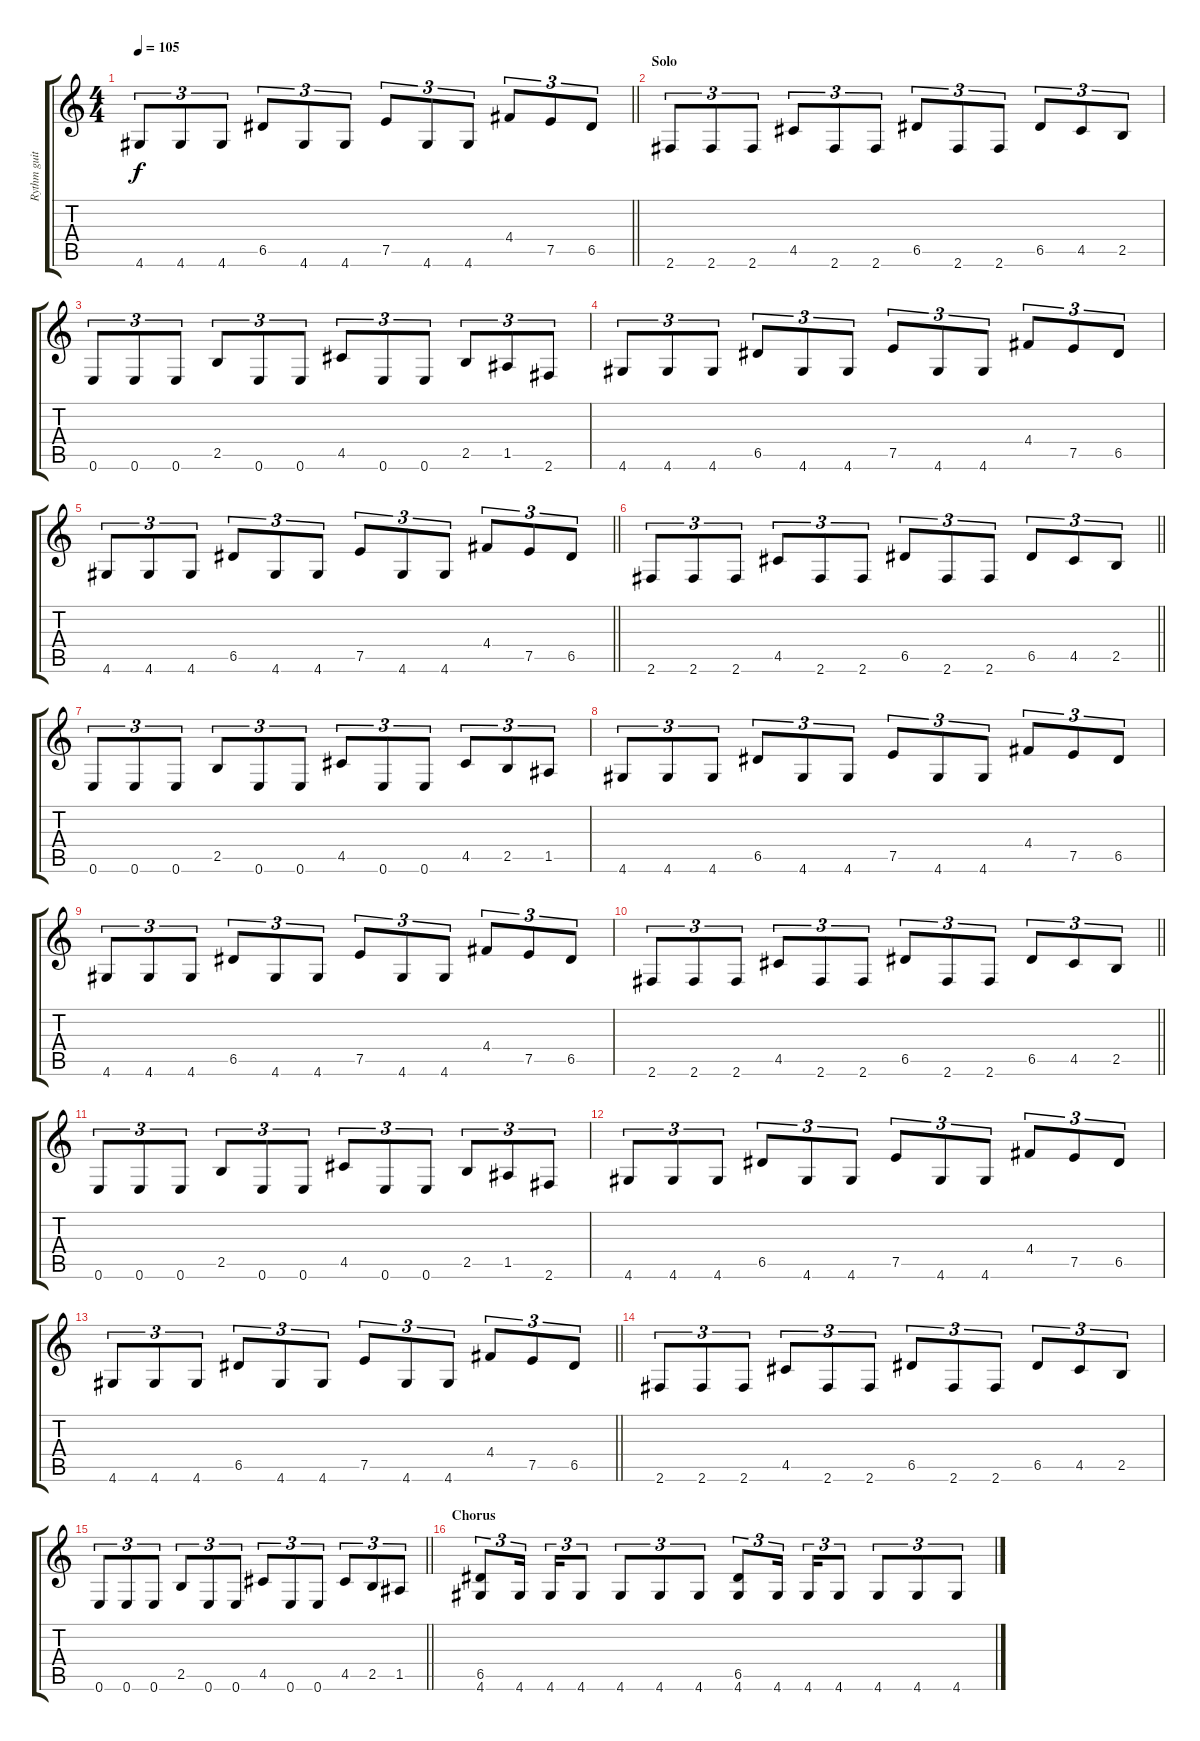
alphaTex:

\track ("Rythm guitar" "Rythm guit") {instrument distortionguitar}
\staff {score tabs}
\tuning (E4 B3 G3 D3 A2 E2) {hide}
\ts (4 4)
\tempo 105
\clef g2
\barLineRight lightlight
\ks c
4.6.8{tu (3 2) dy f} 4.6.8{tu (3 2)} 4.6.8{tu (3 2)} 6.5.8{tu (3 2)} 4.6.8{tu (3 2)} 4.6.8{tu (3 2)} 7.5.8{tu (3 2)} 4.6.8{tu (3 2)} 4.6.8{tu (3 2)} 4.4.8{tu (3 2)} 7.5.8{tu (3 2)} 6.5.8{tu (3 2)} |
\section ("" "Solo")
2.6.8{tu (3 2)} 2.6.8{tu (3 2)} 2.6.8{tu (3 2)} 4.5.8{tu (3 2)} 2.6.8{tu (3 2)} 2.6.8{tu (3 2)} 6.5.8{tu (3 2)} 2.6.8{tu (3 2)} 2.6.8{tu (3 2)} 6.5.8{tu (3 2)} 4.5.8{tu (3 2)} 2.5.8{tu (3 2)} |
0.6.8{tu (3 2)} 0.6.8{tu (3 2)} 0.6.8{tu (3 2)} 2.5.8{tu (3 2)} 0.6.8{tu (3 2)} 0.6.8{tu (3 2)} 4.5.8{tu (3 2)} 0.6.8{tu (3 2)} 0.6.8{tu (3 2)} 2.5.8{tu (3 2)} 1.5.8{tu (3 2)} 2.6.8{tu (3 2)} |
4.6.8{tu (3 2)} 4.6.8{tu (3 2)} 4.6.8{tu (3 2)} 6.5.8{tu (3 2)} 4.6.8{tu (3 2)} 4.6.8{tu (3 2)} 7.5.8{tu (3 2)} 4.6.8{tu (3 2)} 4.6.8{tu (3 2)} 4.4.8{tu (3 2)} 7.5.8{tu (3 2)} 6.5.8{tu (3 2)} |
\barLineRight lightlight
4.6.8{tu (3 2)} 4.6.8{tu (3 2)} 4.6.8{tu (3 2)} 6.5.8{tu (3 2)} 4.6.8{tu (3 2)} 4.6.8{tu (3 2)} 7.5.8{tu (3 2)} 4.6.8{tu (3 2)} 4.6.8{tu (3 2)} 4.4.8{tu (3 2)} 7.5.8{tu (3 2)} 6.5.8{tu (3 2)} |
\barLineRight lightlight
2.6.8{tu (3 2)} 2.6.8{tu (3 2)} 2.6.8{tu (3 2)} 4.5.8{tu (3 2)} 2.6.8{tu (3 2)} 2.6.8{tu (3 2)} 6.5.8{tu (3 2)} 2.6.8{tu (3 2)} 2.6.8{tu (3 2)} 6.5.8{tu (3 2)} 4.5.8{tu (3 2)} 2.5.8{tu (3 2)} |
0.6.8{tu (3 2)} 0.6.8{tu (3 2)} 0.6.8{tu (3 2)} 2.5.8{tu (3 2)} 0.6.8{tu (3 2)} 0.6.8{tu (3 2)} 4.5.8{tu (3 2)} 0.6.8{tu (3 2)} 0.6.8{tu (3 2)} 4.5.8{tu (3 2)} 2.5.8{tu (3 2)} 1.5.8{tu (3 2)} |
4.6.8{tu (3 2)} 4.6.8{tu (3 2)} 4.6.8{tu (3 2)} 6.5.8{tu (3 2)} 4.6.8{tu (3 2)} 4.6.8{tu (3 2)} 7.5.8{tu (3 2)} 4.6.8{tu (3 2)} 4.6.8{tu (3 2)} 4.4.8{tu (3 2)} 7.5.8{tu (3 2)} 6.5.8{tu (3 2)} |
4.6.8{tu (3 2)} 4.6.8{tu (3 2)} 4.6.8{tu (3 2)} 6.5.8{tu (3 2)} 4.6.8{tu (3 2)} 4.6.8{tu (3 2)} 7.5.8{tu (3 2)} 4.6.8{tu (3 2)} 4.6.8{tu (3 2)} 4.4.8{tu (3 2)} 7.5.8{tu (3 2)} 6.5.8{tu (3 2)} |
\barLineRight lightlight
2.6.8{tu (3 2)} 2.6.8{tu (3 2)} 2.6.8{tu (3 2)} 4.5.8{tu (3 2)} 2.6.8{tu (3 2)} 2.6.8{tu (3 2)} 6.5.8{tu (3 2)} 2.6.8{tu (3 2)} 2.6.8{tu (3 2)} 6.5.8{tu (3 2)} 4.5.8{tu (3 2)} 2.5.8{tu (3 2)} |
0.6.8{tu (3 2)} 0.6.8{tu (3 2)} 0.6.8{tu (3 2)} 2.5.8{tu (3 2)} 0.6.8{tu (3 2)} 0.6.8{tu (3 2)} 4.5.8{tu (3 2)} 0.6.8{tu (3 2)} 0.6.8{tu (3 2)} 2.5.8{tu (3 2)} 1.5.8{tu (3 2)} 2.6.8{tu (3 2)} |
4.6.8{tu (3 2)} 4.6.8{tu (3 2)} 4.6.8{tu (3 2)} 6.5.8{tu (3 2)} 4.6.8{tu (3 2)} 4.6.8{tu (3 2)} 7.5.8{tu (3 2)} 4.6.8{tu (3 2)} 4.6.8{tu (3 2)} 4.4.8{tu (3 2)} 7.5.8{tu (3 2)} 6.5.8{tu (3 2)} |
\barLineRight lightlight
4.6.8{tu (3 2)} 4.6.8{tu (3 2)} 4.6.8{tu (3 2)} 6.5.8{tu (3 2)} 4.6.8{tu (3 2)} 4.6.8{tu (3 2)} 7.5.8{tu (3 2)} 4.6.8{tu (3 2)} 4.6.8{tu (3 2)} 4.4.8{tu (3 2)} 7.5.8{tu (3 2)} 6.5.8{tu (3 2)} |
2.6.8{tu (3 2)} 2.6.8{tu (3 2)} 2.6.8{tu (3 2)} 4.5.8{tu (3 2)} 2.6.8{tu (3 2)} 2.6.8{tu (3 2)} 6.5.8{tu (3 2)} 2.6.8{tu (3 2)} 2.6.8{tu (3 2)} 6.5.8{tu (3 2)} 4.5.8{tu (3 2)} 2.5.8{tu (3 2)} |
\barLineRight lightlight
0.6.8{tu (3 2)} 0.6.8{tu (3 2)} 0.6.8{tu (3 2)} 2.5.8{tu (3 2)} 0.6.8{tu (3 2)} 0.6.8{tu (3 2)} 4.5.8{tu (3 2)} 0.6.8{tu (3 2)} 0.6.8{tu (3 2)} 4.5.8{tu (3 2)} 2.5.8{tu (3 2)} 1.5.8{tu (3 2)} |
\section ("" "Chorus")
(6.5 4.6).8{tu (3 2)} 4.6.16{tu (3 2) beam splitsecondary} 4.6.16{tu (3 2)} 4.6.8{tu (3 2)} 4.6.8{tu (3 2)} 4.6.8{tu (3 2)} 4.6.8{tu (3 2)} (6.5 4.6).8{tu (3 2)} 4.6.16{tu (3 2) beam splitsecondary} 4.6.16{tu (3 2)} 4.6.8{tu (3 2)} 4.6.8{tu (3 2)} 4.6.8{tu (3 2)} 4.6.8{tu (3 2)}
